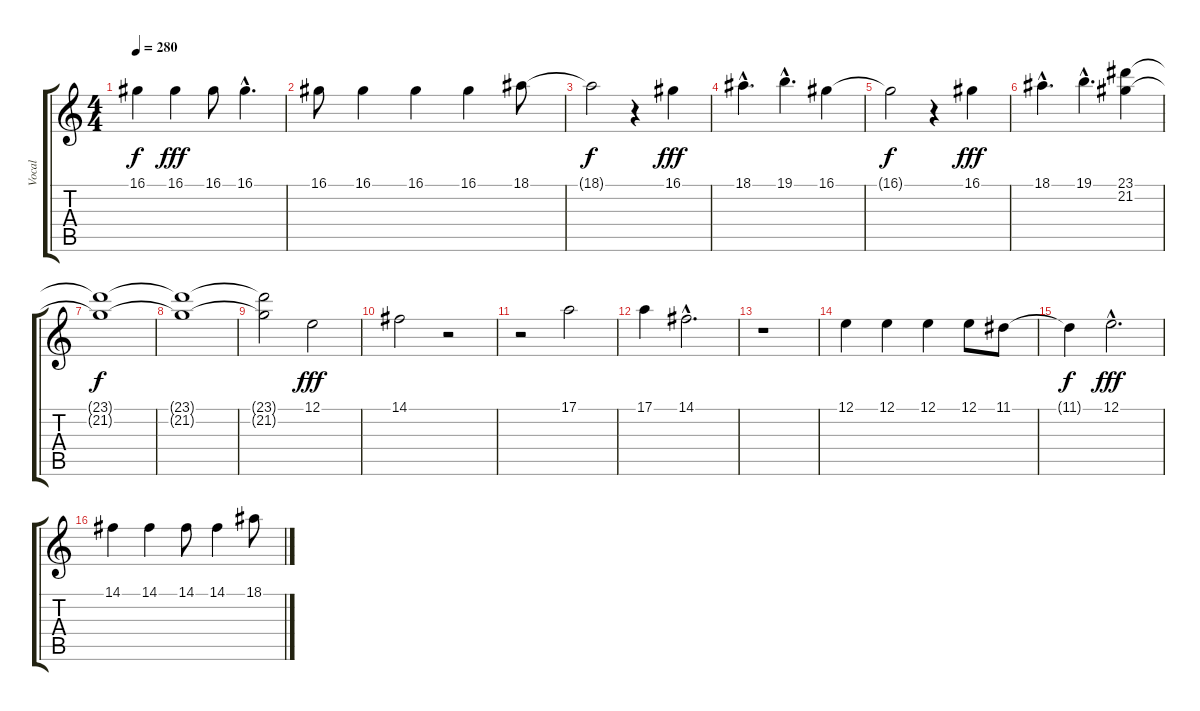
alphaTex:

\track ("Vocal" "Vocal") {instrument synthvoice}
\staff {score tabs}
\tuning (E4 B3 G3 D3 A2 E2) {hide}
\ts (4 4)
\tempo 280
\clef g2
\ks c
16.1{t}.4{dy f} 16.1.4{dy fff} 16.1.8 16.1{hac}.4{d} |
16.1.8 16.1.4 16.1.4 16.1.4 18.1.8 |
18.1{t}.2{dy f} r.4 16.1.4{dy fff} |
18.1{hac}.4{d} 19.1{hac}.4{d} 16.1.4 |
16.1{t}.2{dy f} r.4 16.1.4{dy fff} |
18.1{hac}.4{d} 19.1{hac}.4{d} (23.1 21.2).4 |
(23.1{t} 21.2{t}).1{dy f} |
(23.1{t} 21.2{t}).1 |
(23.1{t} 21.2{t}).2 12.1.2{dy fff} |
14.1.2 r.2 |
r.2 17.1.2 |
17.1.4 14.1{hac}.2{d} |
r.1 |
12.1.4 12.1.4 12.1.4 12.1.8 11.1.8 |
11.1{t}.4{dy f} 12.1{hac}.2{d dy fff} |
14.1.4 14.1.4 14.1.8 14.1.4 18.1.8
